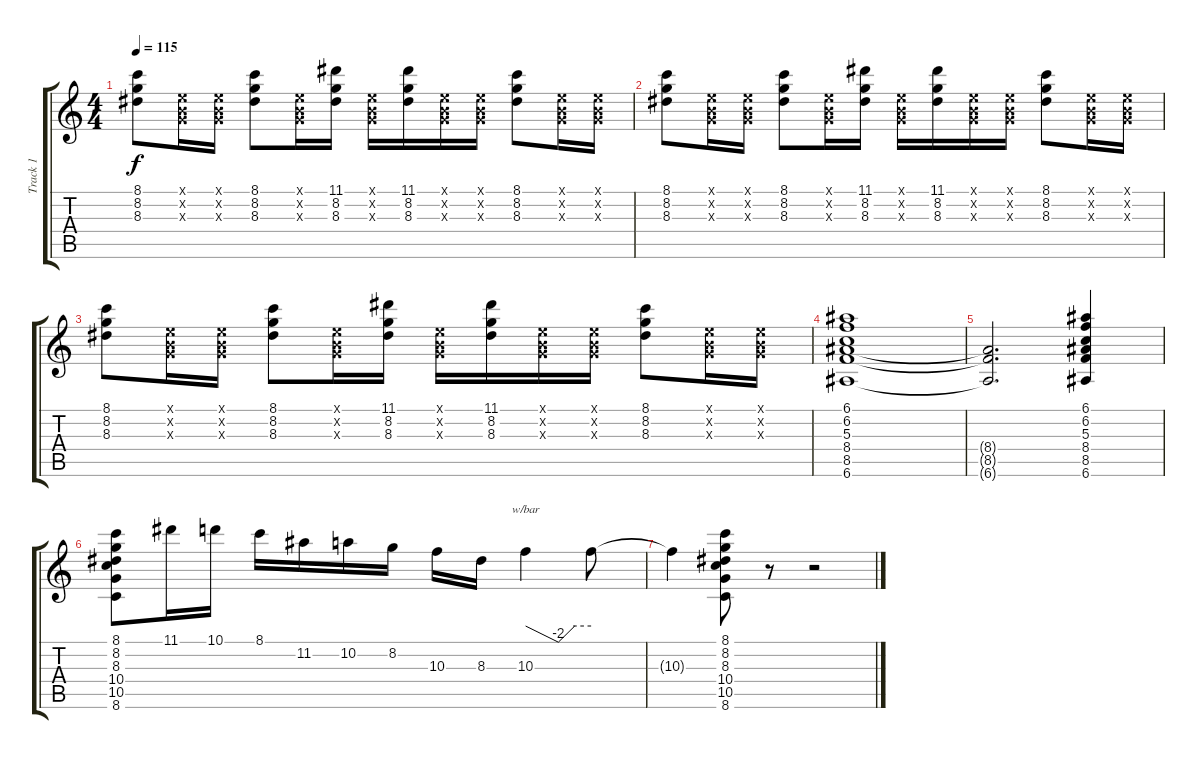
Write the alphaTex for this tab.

\track ("Track 1" "Track 1") {instrument electricguitarjazz}
\staff {score tabs}
\tuning (E4 B3 G3 D3 A2 E2) {hide}
\ts (4 4)
\tempo 115
\clef g2
\ks c
(8.1 8.2 8.3).8{dy f} (0.1{x} 0.2{x} 0.3{x}).16 (0.1{x} 0.2{x} 0.3{x}).16 (8.1 8.2 8.3).8 (0.1{x} 0.2{x} 0.3{x}).16 (11.1 8.2 8.3).16 (0.1{x} 0.2{x} 0.3{x}).16 (11.1 8.2 8.3).16 (0.1{x} 0.2{x} 0.3{x}).16 (0.1{x} 0.2{x} 0.3{x}).16 (8.1 8.2 8.3).8 (0.1{x} 0.2{x} 0.3{x}).16 (0.1{x} 0.2{x} 0.3{x}).16 |
(8.1 8.2 8.3).8 (0.1{x} 0.2{x} 0.3{x}).16 (0.1{x} 0.2{x} 0.3{x}).16 (8.1 8.2 8.3).8 (0.1{x} 0.2{x} 0.3{x}).16 (11.1 8.2 8.3).16 (0.1{x} 0.2{x} 0.3{x}).16 (11.1 8.2 8.3).16 (0.1{x} 0.2{x} 0.3{x}).16 (0.1{x} 0.2{x} 0.3{x}).16 (8.1 8.2 8.3).8 (0.1{x} 0.2{x} 0.3{x}).16 (0.1{x} 0.2{x} 0.3{x}).16 |
(8.1 8.2 8.3).8 (0.1{x} 0.2{x} 0.3{x}).16 (0.1{x} 0.2{x} 0.3{x}).16 (8.1 8.2 8.3).8 (0.1{x} 0.2{x} 0.3{x}).16 (11.1 8.2 8.3).16 (0.1{x} 0.2{x} 0.3{x}).16 (11.1 8.2 8.3).16 (0.1{x} 0.2{x} 0.3{x}).16 (0.1{x} 0.2{x} 0.3{x}).16 (8.1 8.2 8.3).8 (0.1{x} 0.2{x} 0.3{x}).16 (0.1{x} 0.2{x} 0.3{x}).16 |
(6.1 6.2 5.3 8.4 8.5 6.6).1 |
(8.4{t} 8.5{t} 6.6{t}).2{d} (6.1 6.2 5.3 8.4 8.5 6.6).4 |
(8.1 8.2 8.3 10.4 10.5 8.6).8 11.1.16 10.1.16 8.1.16 11.2.16 10.2.16 8.2.16 10.3.16 8.3.16 10.3.4{tbe (custom default 0 0 30 -8 45 0 60 0)} 10.3{t}.8 |
10.3{t}.4 (8.1 8.2 8.3 10.4 10.5 8.6).8 r.8 r.2
